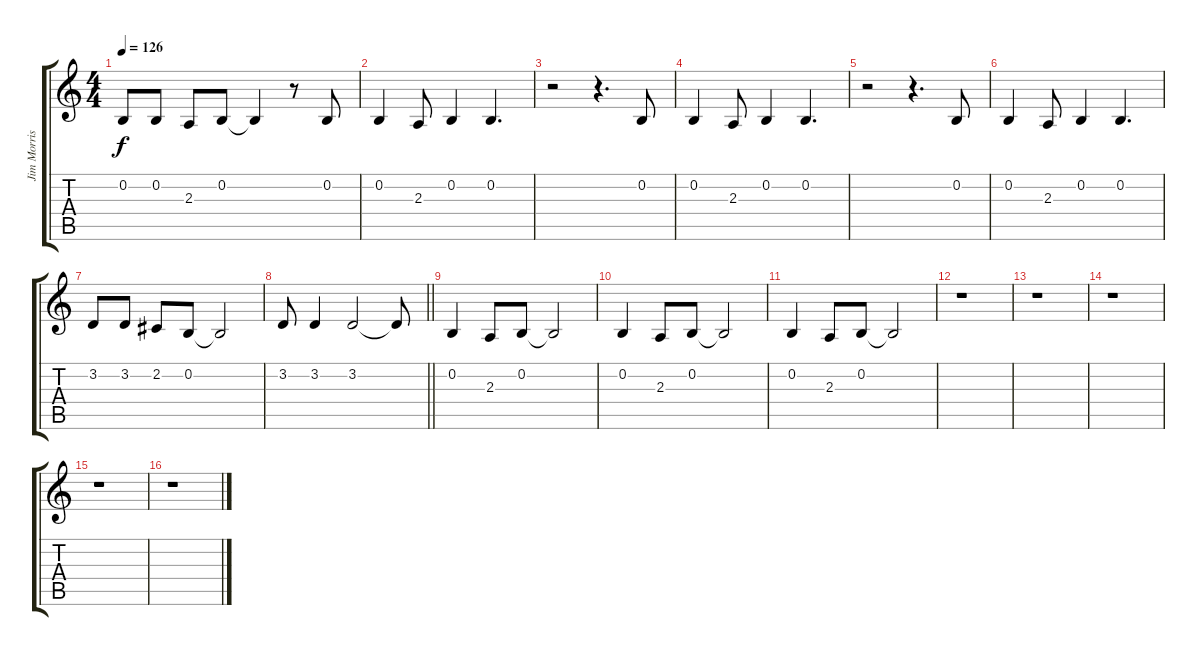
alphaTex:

\track ("Jim Morrison" "Jim Morris") {instrument lead8bassandlead}
\staff {score tabs}
\tuning (E4 B3 G3 D3 A2 E2) {hide}
\ts (4 4)
\tempo 126
\clef g2
\ks c
0.2.8{dy f} 0.2.8 2.3.8 0.2.8 0.2{t}.4 r.8 0.2.8 |
0.2.4 2.3.8 0.2.4 0.2.4{d} |
r.2 r.4{d} 0.2.8 |
0.2.4 2.3.8 0.2.4 0.2.4{d} |
r.2 r.4{d} 0.2.8 |
0.2.4 2.3.8 0.2.4 0.2.4{d} |
3.2.8 3.2.8 2.2.8 0.2.8 0.2{t}.2 |
\barLineRight lightlight
3.2.8 3.2.4 3.2.2 3.2{t}.8 |
0.2.4 2.3.8 0.2.8 0.2{t}.2 |
0.2.4 2.3.8 0.2.8 0.2{t}.2 |
0.2.4 2.3.8 0.2.8 0.2{t}.2 |
r.1 |
r.1 |
r.1 |
r.1 |
r.1
